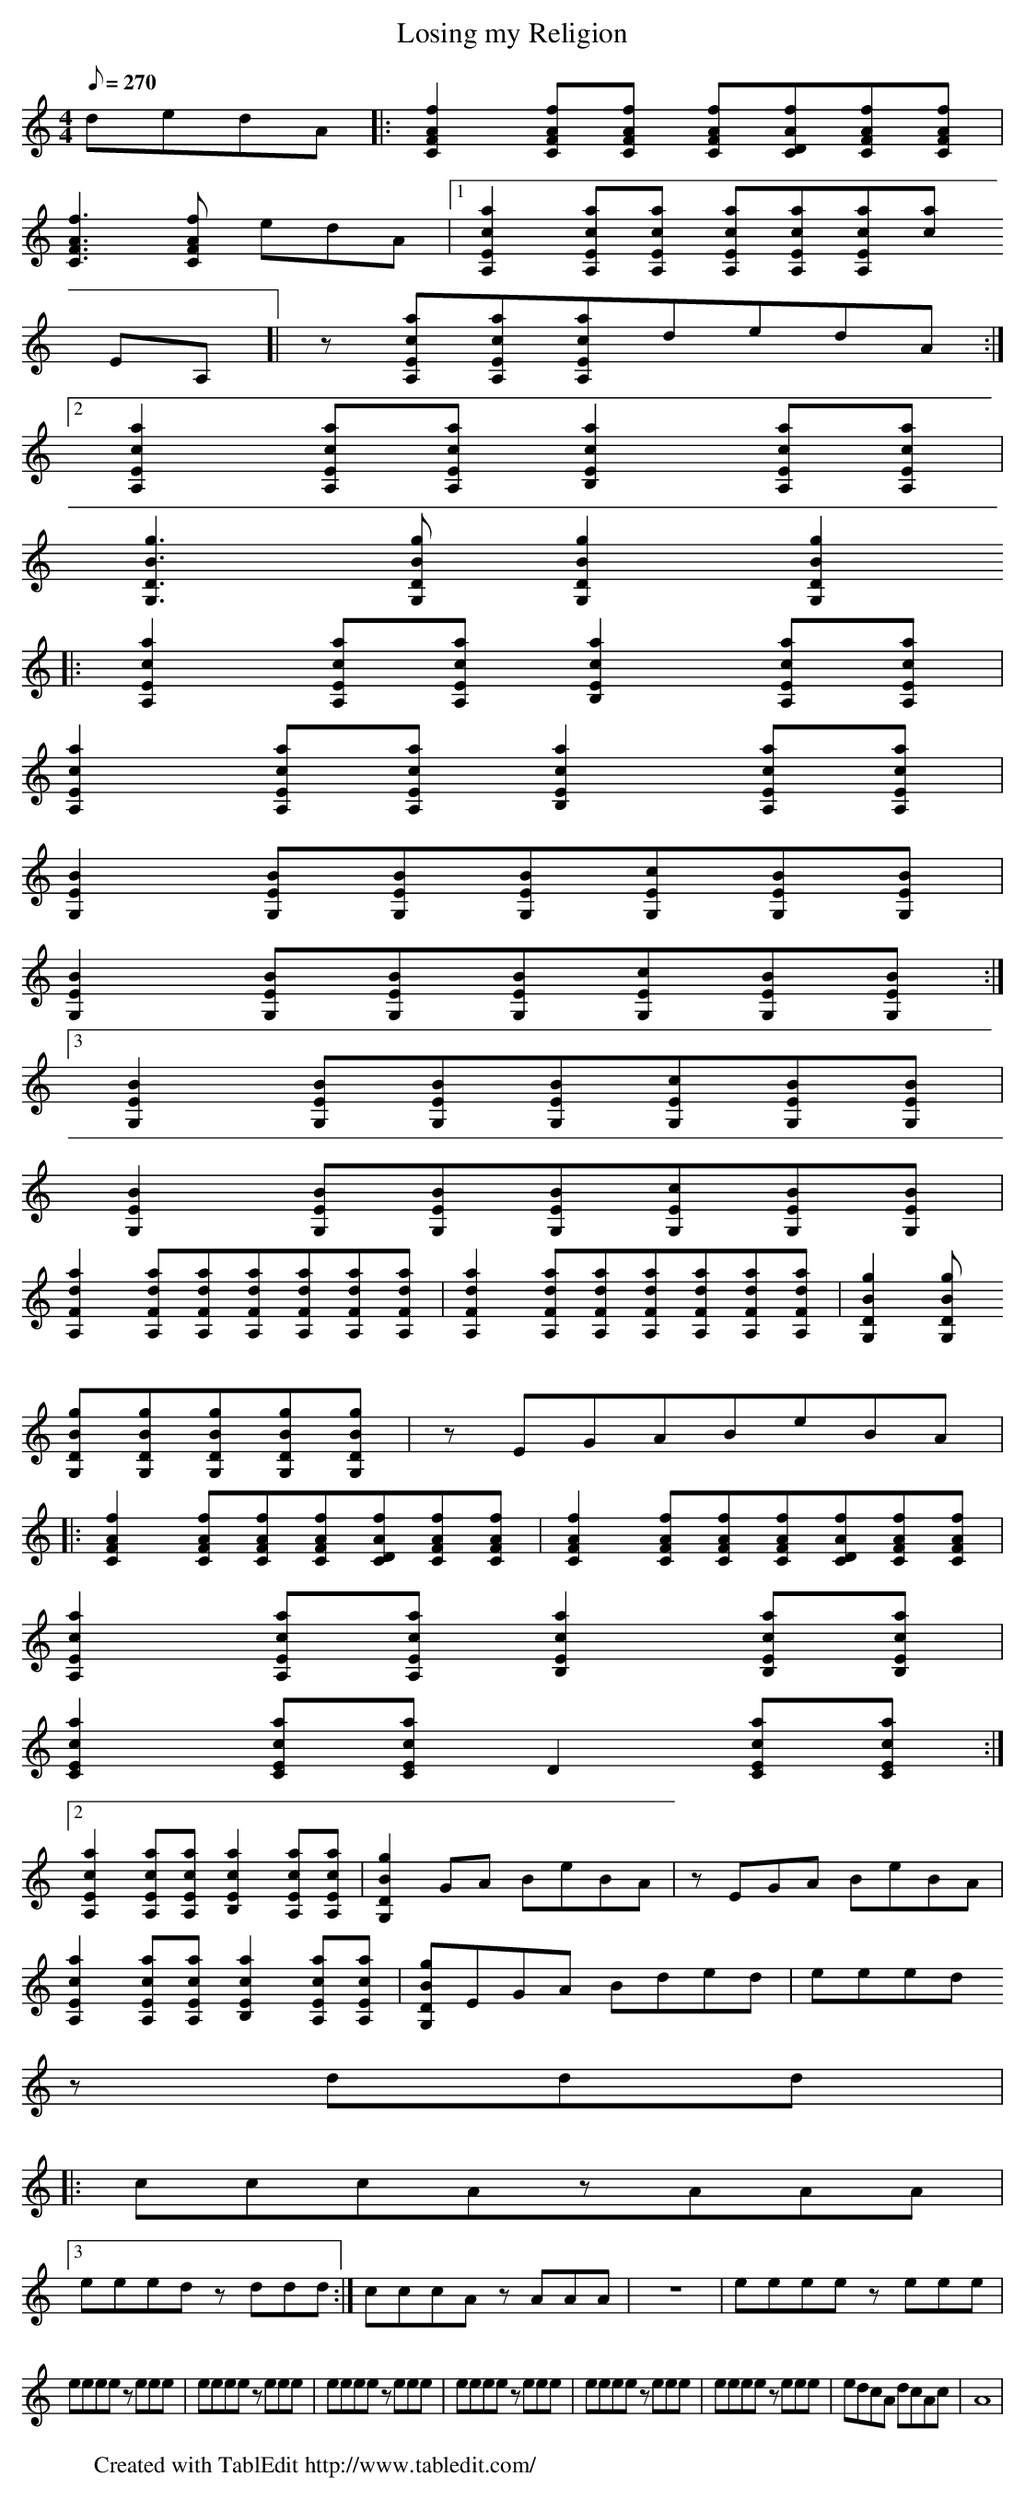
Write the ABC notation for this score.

X:1
T:Losing my Religion
M:4/4
L:1/8
Q:1/8=270
K:C
dedA|:[f2A2F2C2][fAFC][fAFC] [fAFC][fADC][fAFC][fAFC]|
[f3A3F3C3][fAFC] edA|1[a2c2E2A,2][acEA,][acEA,] [acEA,][acEA,][acEA,][ac
EA,]| z[acEA,][acEA,][acEA,]dedA:|2
[a2c2E2A,2][acEA,][acEA,][a2c2E2B,2][acEA,][acEA,]|
[g3B3D3G,3][gBDG,][g2B2D2G,2][g2B2D2G,2]
|:[a2c2E2A,2][acEA,][acEA,][a2c2E2B,2][acEA,][acEA,]|
[a2c2E2A,2][acEA,][acEA,][a2c2E2B,2][acEA,][acEA,]|
1[B2E2G,2][BEG,][BEG,][BEG,][cEG,][BEG,][BEG,]|
[B2E2G,2][BEG,][BEG,][BEG,][cEG,][BEG,][BEG,]:|3
[B2E2G,2][BEG,][BEG,][BEG,][cEG,][BEG,][BEG,]|
[B2E2G,2][BEG,][BEG,][BEG,][cEG,][BEG,][BEG,]|
[a2d2F2A,2][adFA,][adFA,][adFA,][adFA,][adFA,][adFA,]| \
[a2d2F2A,2][adFA,][adFA,][adFA,][adFA,][adFA,][adFA,]|[g2B2D2G,2][gBDG,]
[gBDG,][gBDG,][gBDG,][gBDG,][gBDG,]|zEGABeBA|:
[f2A2F2C2][fAFC][fAFC][fAFC][fADC][fAFC][fAFC]| \
[f2A2F2C2][fAFC][fAFC][fAFC][fADC][fAFC][fAFC]|
[a2c2E2A,2][acEA,][acEA,][a2c2E2B,2][acEB,][acEB,]|
[a2c2E2C2][acEC][acEC]D2[acEC][acEC]:|2
[a2c2E2A,2][acEA,][acEA,][a2c2E2B,2][acEA,][acEA,]| \
[g2B2D2G,2]GA BeBA|zEGA BeBA|
[a2c2E2A,2][acEA,][acEA,][a2c2E2B,2][acEA,][acEA,]|[gBDG,]EGA Bded|eeed
zddd|:
cccAzAAA|3
eeed zddd:|cccA zAAA|z8|eeee zeee|
eeee zeee| \
eeee zeee|eeee zeee|eeee zeee|eeee zeee|eeee zeee|edcA dcAc|A8|
W:Created with TablEdit http://www.tabledit.com/
